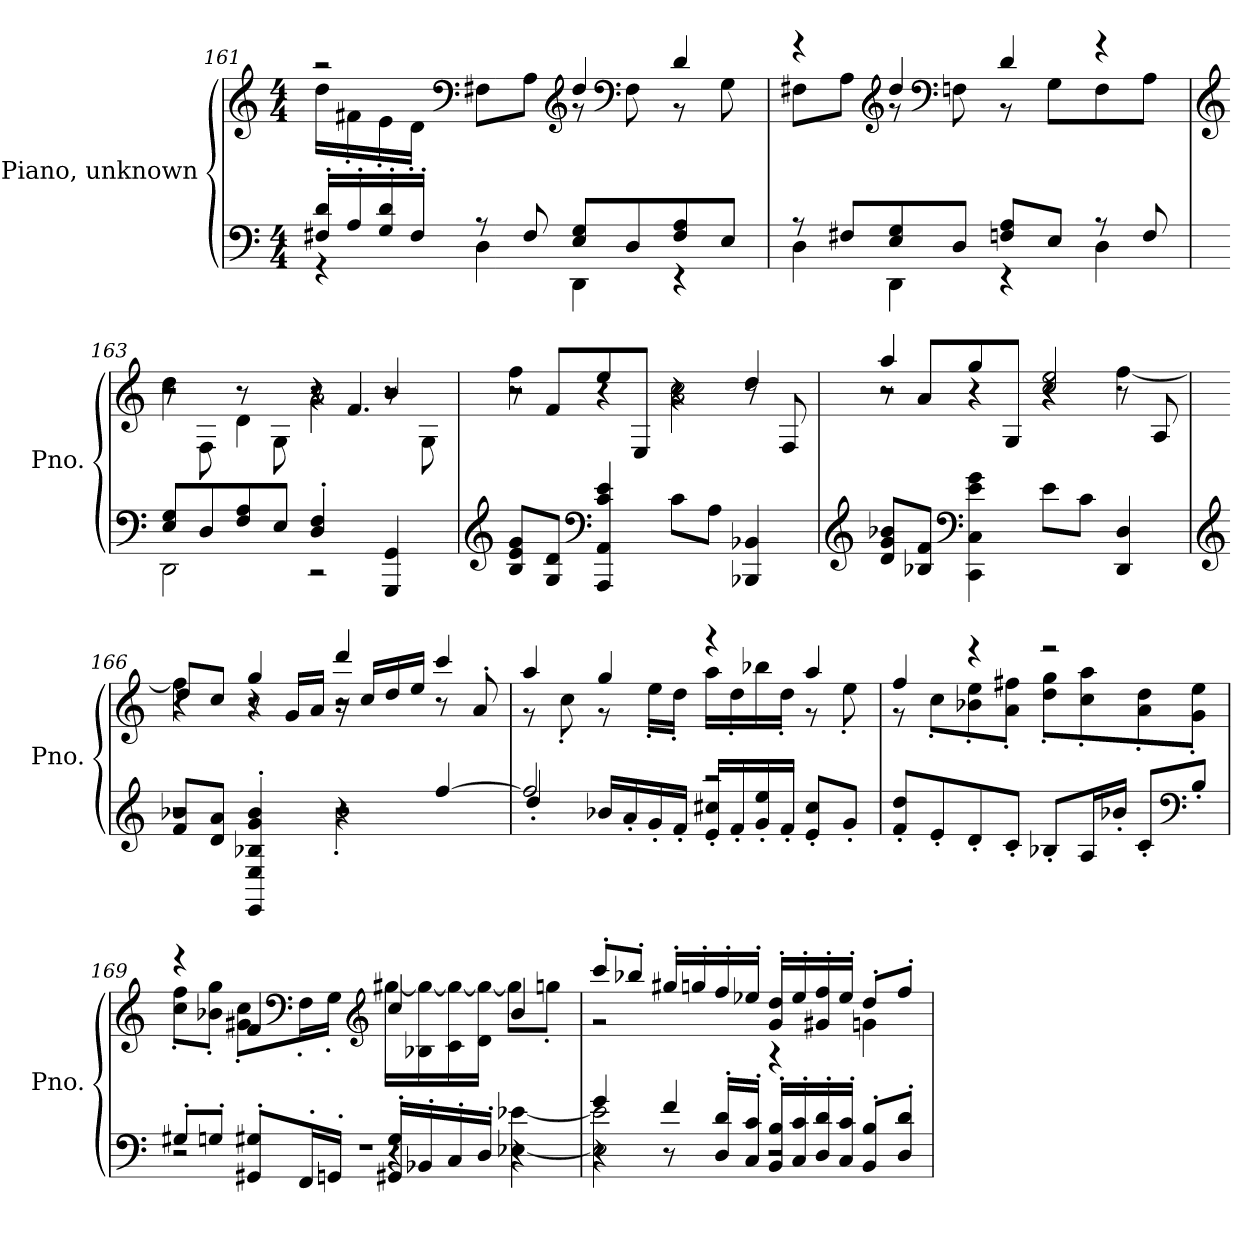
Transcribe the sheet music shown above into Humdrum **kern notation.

**kern	**kern
*part1	*part1
*staff2	*staff1
*I"Piano, unknown	*
*I'Pno.	*
!!LO:LB:g=z
*clefF4	*clefG2
*k[]	*k[]
*M4/4	*M4/4
=161	=161
*^	*^
16F#X/' 16d/'LL	4r	2r	16dd\LL
16A'/	.	.	16f#X'\
16G/' 16d/'	.	.	16e'\
16F#'/JJ	.	.	16d'\JJ
*	*	*clefF4	*
8r	4D\	.	8F#X\L
8F#/	.	.	8A\J
*	*	*clefG2	*
8E/ 8G/L	4DD\	4dd/	8r
*	*	*clefF4	*
8D/	.	.	8F#\
8F#/ 8A/	4r	4d/	8r
8E/J	.	.	8G\
=162	=162	=162	=162
8r	4D\	4r	8F#X\L
8F#X/L	.	.	8A\J
*	*	*clefG2	*
8E/ 8G/	4DD\	4dd/	8r
*	*	*clefF4	*
8D/J	.	.	8Fn\
8Fn/ 8A/L	4r	4d/	8r
8E/J	.	.	8G\L
8r	4D\	4r	8F\
8F/	.	.	8A\J
*	*	*v	*v
=163	=163	=163
*	*	*clefG2
*	*	*^
*	*	*	*^
*	*	*	*	*^
8E/ 8G/L	2DD\	2r	4dd\	2r	8r
8D/	.	.	.	.	8F\
8F/ 8A/	.	.	4d\	.	8r
8E/J	.	.	.	.	8G\
4D/' 4F/'	2r	4r	2a\	8r	4r
.	.	.	.	4.f/	.
4GGG/ 4GG/	.	4b/	.	.	8r
.	.	.	.	.	8G\
*v	*v	*	*	*	*
*	*v	*v	*v	*v
!!LO:LB:g=z
=164	=164
*clefG2	*
*	*^
*	*	*^
8B/ 8e/ 8g/L	2r	4ff\	8r
8G/ 8d/J	.	.	8f/L
*clefF4	*	*	*
4AAA/ 4AA/ 4c/ 4e/	.	4r	8ee/
.	.	.	8E/J
8c\L	4r	2a\ 2cc\	4r
8A\J	.	.	.
4BBB-X/ 4BB-X/	4dd/	.	8r
.	.	.	8F/
=165	=165	=165	=165
*clefG2	*	*	*
8d/ 8g/ 8b-X/L	4aa/	2r	8r
8B-X/ 8f/J	.	.	8a/L
*clefF4	*	*	*
4CC\ 4C\ 4e\ 4g\	4r	.	8gg/
.	.	.	8G/J
8e\L	2cc/ 2ee/	4r	4r
8c\J	.	.	.
4DD/ 4D/	.	[4ff\	8r
.	.	.	8A/
=166	=166	=166	=166
*clefG2	*	*	*
*^	*	*	*
*	*^	*	*	*
2r	2r	8f/ 8b-X/L	4r	4ff\]	8dd/L
.	.	8d/ 8a/J	.	.	8cc/J
.	.	4EE/' 4E/' 4B-X/' 4g/' 4b-/'	4gg/	4r	8r
.	.	.	.	.	16g/LL
.	.	.	.	.	16a/JJ
4r	2b-'\	2r	4ddd/	2r	16r
.	.	.	.	.	16cc/LL
.	.	.	.	.	16dd/
.	.	.	.	.	16ee/JJ
[4ff/	.	.	4ccc/	.	8r
.	.	.	.	.	8a'/
*	*v	*v	*	*	*
*	*	*	*v	*v
!!LO:PB:g=z
=167	=167	=167	=167
2ff/]	4dd'/	4aa/	8r
.	.	.	8cc'\
.	16b-X/LL	4gg/	8r
.	16a'/	.	.
.	16g'/	.	16ee'\LL
.	16f'/JJ	.	16dd'\JJ
2r	16e/' 16cc#X/'LL	4r	16aa\LL
.	16f'/	.	16dd'\
.	16g/' 16ee/'	.	16bb-X\
.	16f'/JJ	.	16dd'\JJ
.	8e/' 8cc#/'L	4aa/	8r
.	8g'/J	.	8ee'\
*v	*v	*	*
=168	=168	=168
8f/' 8dd/'L	4ff/	8r
8e'/	.	8cc'\L
8d'/	4r	8b-X\' 8ee\'
8c'/J	.	8a\' 8ff#X\'J
8B-X'/L	2r	8dd\' 8gg\'L
16A/L	.	8cc\' 8aa\'
16b-X'/JJ	.	.
8c'/L	.	8a\' 8dd\'
*clefF4	*	*
8B-'/J	.	8g\' 8ee\'J
!!LO:LB:g=z	!!
=169	=169	=169
*^	*	*
*	*^	*	*
1r	2r	8G#X'/L	4r	8cc\' 8ff\'L
.	.	8Gn'/J	.	8b-X\' 8gg\'J
.	.	8GG#X/' 8G#X/'L	4f/	8g#X\' 8cc\'L
*	*	*	*clefF4	*
.	.	16FF'/L	.	16F'\L
.	.	16GGn'/JJ	.	16G'\JJ
*	*	*	*clefG2	*
.	4r	16GG#X/' 16G#/'LL	4cc/	[16gg#X\LL
.	.	16BB-X'/	.	16B-X\ 16gg#\_
.	.	16C'/	.	16c\ 16gg#\_
.	.	16D'/JJ	.	16d\ 16gg#\_JJ
.	[4E-X\ [4e-X\	4r	4b-/	8gg#\L]
.	.	.	.	8ggn'\J
=170	=170	=170	=170	=170
4r	2E-\] 2e-\]	4g/	8ccc'/L	2r
.	.	.	8bb-X'/J	.
4f/	.	8r	16gg#X'/LL	.
.	.	.	16ggn'/	.
.	.	16D/' 16d/'LL	16ff'/	.
.	.	16C/' 16c/'JJ	16ee-X'/JJ	.
2r	2r	16BB/' 16B/'LL	16g/' 16dd/'LL	4r
.	.	16C/' 16c/'	16ee-'/	.
.	.	16D/' 16d/'	16g#X/' 16ff/'	.
.	.	16C/' 16c/'JJ	16ee-'/JJ	.
.	.	8BB/' 8B/'L	8dd'/L	4gn\
.	.	8D/' 8d/'J	8ff'/J	.
*v	*v	*v	*	*
*	*v	*v
=	=
*-	*-
